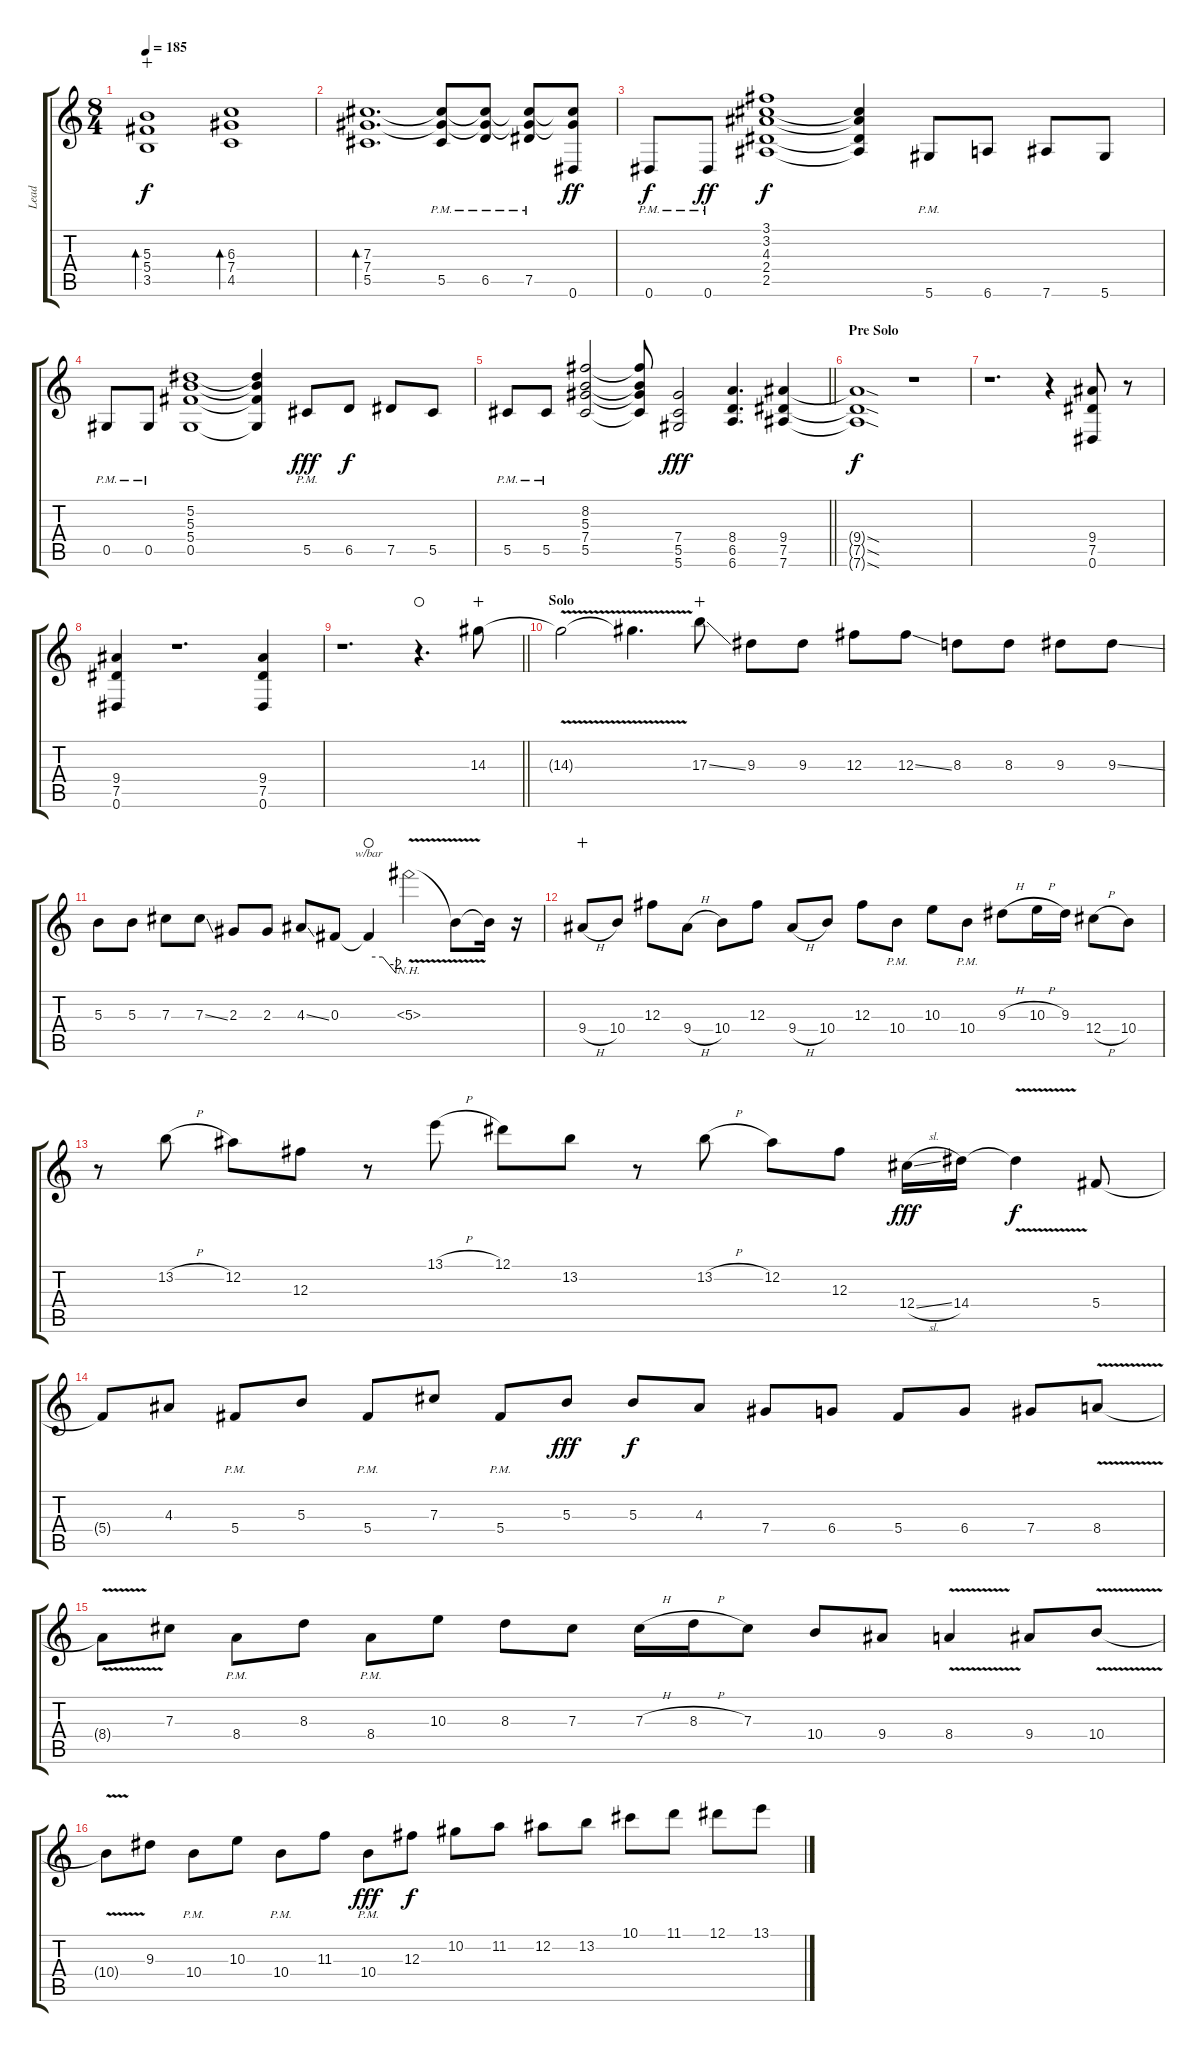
\track ("Lead" "Lead") {instrument distortionguitar}
\staff {score tabs}
\tuning (Eb4 Bb3 Gb3 Db3 Ab2 Eb2) {hide}
\ts (8 4)
\tempo 185
\clef g2
\ks c
(5.3 5.4 3.5).1{bd 480 dy f wahc} (6.3 7.4 4.5).1{bd 480} |
(7.3 7.4 5.5).1{d bd 480} (7.3{t} 7.4{t} 5.5{pm}).8 (7.3{t} 7.4{t} 6.5{pm}).8 (7.3{t} 7.4{t} 7.5{pm}).8 (7.3{t} 7.4{t} 0.6).8{dy ff} |
0.6{pm}.8{dy f} 0.6{pm}.8{dy ff} (3.1 3.2 4.3 2.4 2.5).1{dy f} (3.2{t} 4.3{t} 2.4{t} 2.5{t}).4 5.6{pm}.8 6.6.8 7.6.8 5.6.8 |
0.5{pm}.8 0.5{pm}.8 (5.2 5.3 5.4 0.5).1 (5.2{t} 5.3{t} 5.4{t} 0.5{t}).4 5.5{pm}.8{dy fff} 6.5.8{dy f} 7.5.8 5.5.8 |
\barLineRight lightlight
5.5{pm}.8 5.5{pm}.8 (8.2 5.3 7.4 5.5).2 (8.2{t} 5.3{t} 7.4{t} 5.5{t}).8 (7.4 5.5 5.6).2{dy fff} (8.4 6.5 6.6).4{d} (9.4 7.5 7.6).4 |
\section ("" "Pre Solo")
(9.4{sod t} 7.5{sod t} 7.6{sod t}).1{dy f} r.1 |
r.1{d} r.4 (9.4 7.5 0.6).8 r.8 |
(9.4 7.5 0.6).4 r.1{d} (9.4 7.5 0.6).4 |
\barLineRight lightlight
r.1{d} r.4{d waho} 14.3.8{wahc} |
\section ("" "Solo")
14.3{v t}.2 14.3{t}.4{d} 17.3{ss}.8{wahc} 9.3.8 9.3.8 12.3.8 12.3{ss}.8 8.3.8 8.3.8 9.3.8 9.3{ss}.8 |
5.3.8 5.3.8 7.3.8 7.3{ss}.8 2.3.8 2.3.8 4.3{ss}.8 0.3.8 0.3{t}.4{tbe (custom default 0 0 30 0 58 -8 60 0) waho} 5.3{nh v}.2 5.3{t}.8 5.3{t}.16 r.16 |
9.4{h}.8{wahc} 10.4.8 12.3.8 9.4{h}.8 10.4.8 12.3.8 9.4{h}.8 10.4.8 12.3.8 10.4{pm}.8 10.3.8 10.4{pm}.8 9.3{h}.8 10.3{h}.16 9.3.16 12.4{h}.8 10.4.8 |
r.8 13.2{h}.8 12.2.8 12.3.8 r.8 13.1{h}.8 12.1.8 13.2.8 r.8 13.2{h}.8 12.2.8 12.3.8 12.4{sl}.16{dy fff} 14.4.16 14.4{v t}.4{dy f} 5.4.8 |
5.4{t}.8 4.3.8 5.4{pm}.8 5.3.8 5.4{pm}.8 7.3.8 5.4{pm}.8 5.3.8{dy fff} 5.3.8{dy f} 4.3.8 7.4.8 6.4.8 5.4.8 6.4.8 7.4.8 8.4{v}.8 |
8.4{t}.8 7.3.8 8.4{pm}.8 8.3.8 8.4{pm}.8 10.3.8 8.3.8 7.3.8 7.3{h}.16 8.3{h}.16 7.3.8 10.4.8 9.4.8 8.4{v}.4 9.4.8 10.4{v}.8 |
10.4{v t}.8 9.3.8 10.4{pm}.8 10.3.8 10.4{pm}.8 11.3.8 10.4{pm}.8{dy fff} 12.3.8{dy f} 10.2.8 11.2.8 12.2.8 13.2.8 10.1.8 11.1.8 12.1.8 13.1.8
